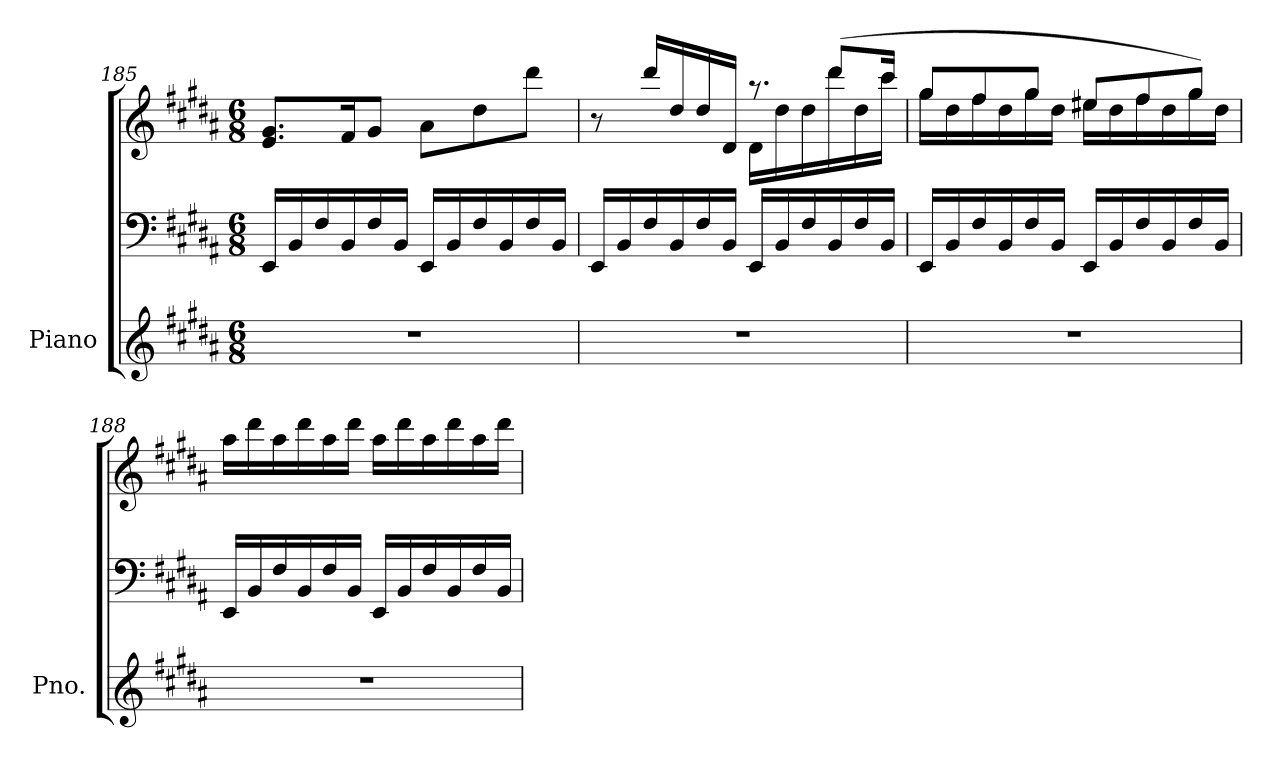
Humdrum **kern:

**kern	**kern	**kern
*part1	*part1	*part1
*staff3	*staff2	*staff1
*I"Piano	*	*
*I'Pno.	*	*
*clefG2	*clefF4	*clefG2
*k[f#c#g#d#a#]	*k[f#c#g#d#a#]	*k[f#c#g#d#a#]
*M6/8	*M6/8	*M6/8
=185	=185	=185
2.r	16EE/LL	8.e/ 8.g#/L
.	16BB/	.
.	16F#/	.
.	16BB/	16f#/K
.	16F#/	8g#/J
.	16BB/JJ	.
.	16EE/LL	8a#\L
.	16BB/	.
.	16F#/	8dd#\
.	16BB/	.
.	16F#/	8ddd#\J
.	16BB/JJ	.
!!LO:PB:g=z
=186	=186	=186
*	*	*^
2.r	16EE/LL	8r	4.ryy
.	16BB/	.	.
.	16F#/	16ddd#/LL	.
.	16BB/	16dd#/	.
.	16F#/	16dd#/	.
.	16BB/JJ	16d#/JJ	.
.	16EE/LL	8.r	16d#\LL
.	16BB/	.	16dd#\
.	16F#/	.	16dd#\
.	16BB/	(>8ddd#/L	16ddd#\
.	16F#/	.	16dd#\
.	16BB/JJ	16ccc#/Jk	16ccc#\JJ
=187	=187	=187	=187
2.r	16EE/LL	8gg#/L	16gg#\LL
.	16BB/	.	16dd#\
.	16F#/	8ff#/	16ff#\
.	16BB/	.	16dd#\
.	16F#/	8gg#/J	16gg#\
.	16BB/JJ	.	16dd#\JJ
.	16EE/LL	8ee#X/L	16ee#\LL
.	16BB/	.	16dd#\
.	16F#/	8ff#/	16ff#\
.	16BB/	.	16dd#\
.	16F#/	8gg#/J)	16gg#\
.	16BB/JJ	.	16dd#\JJ
=188	=188	=188	=188
!	!	!LO:TX:b:i:t=cresc.	!
*	*	*v	*v
2.r	16EE/LL	16aa#\LL
.	16BB/	16ddd#\
.	16F#/	16aa#\
.	16BB/	16ddd#\
.	16F#/	16aa#\
.	16BB/JJ	16ddd#\JJ
.	16EE/LL	16aa#\LL
.	16BB/	16ddd#\
.	16F#/	16aa#\
.	16BB/	16ddd#\
.	16F#/	16aa#\
.	16BB/JJ	16ddd#\JJ
=	=	=
*-	*-	*-
